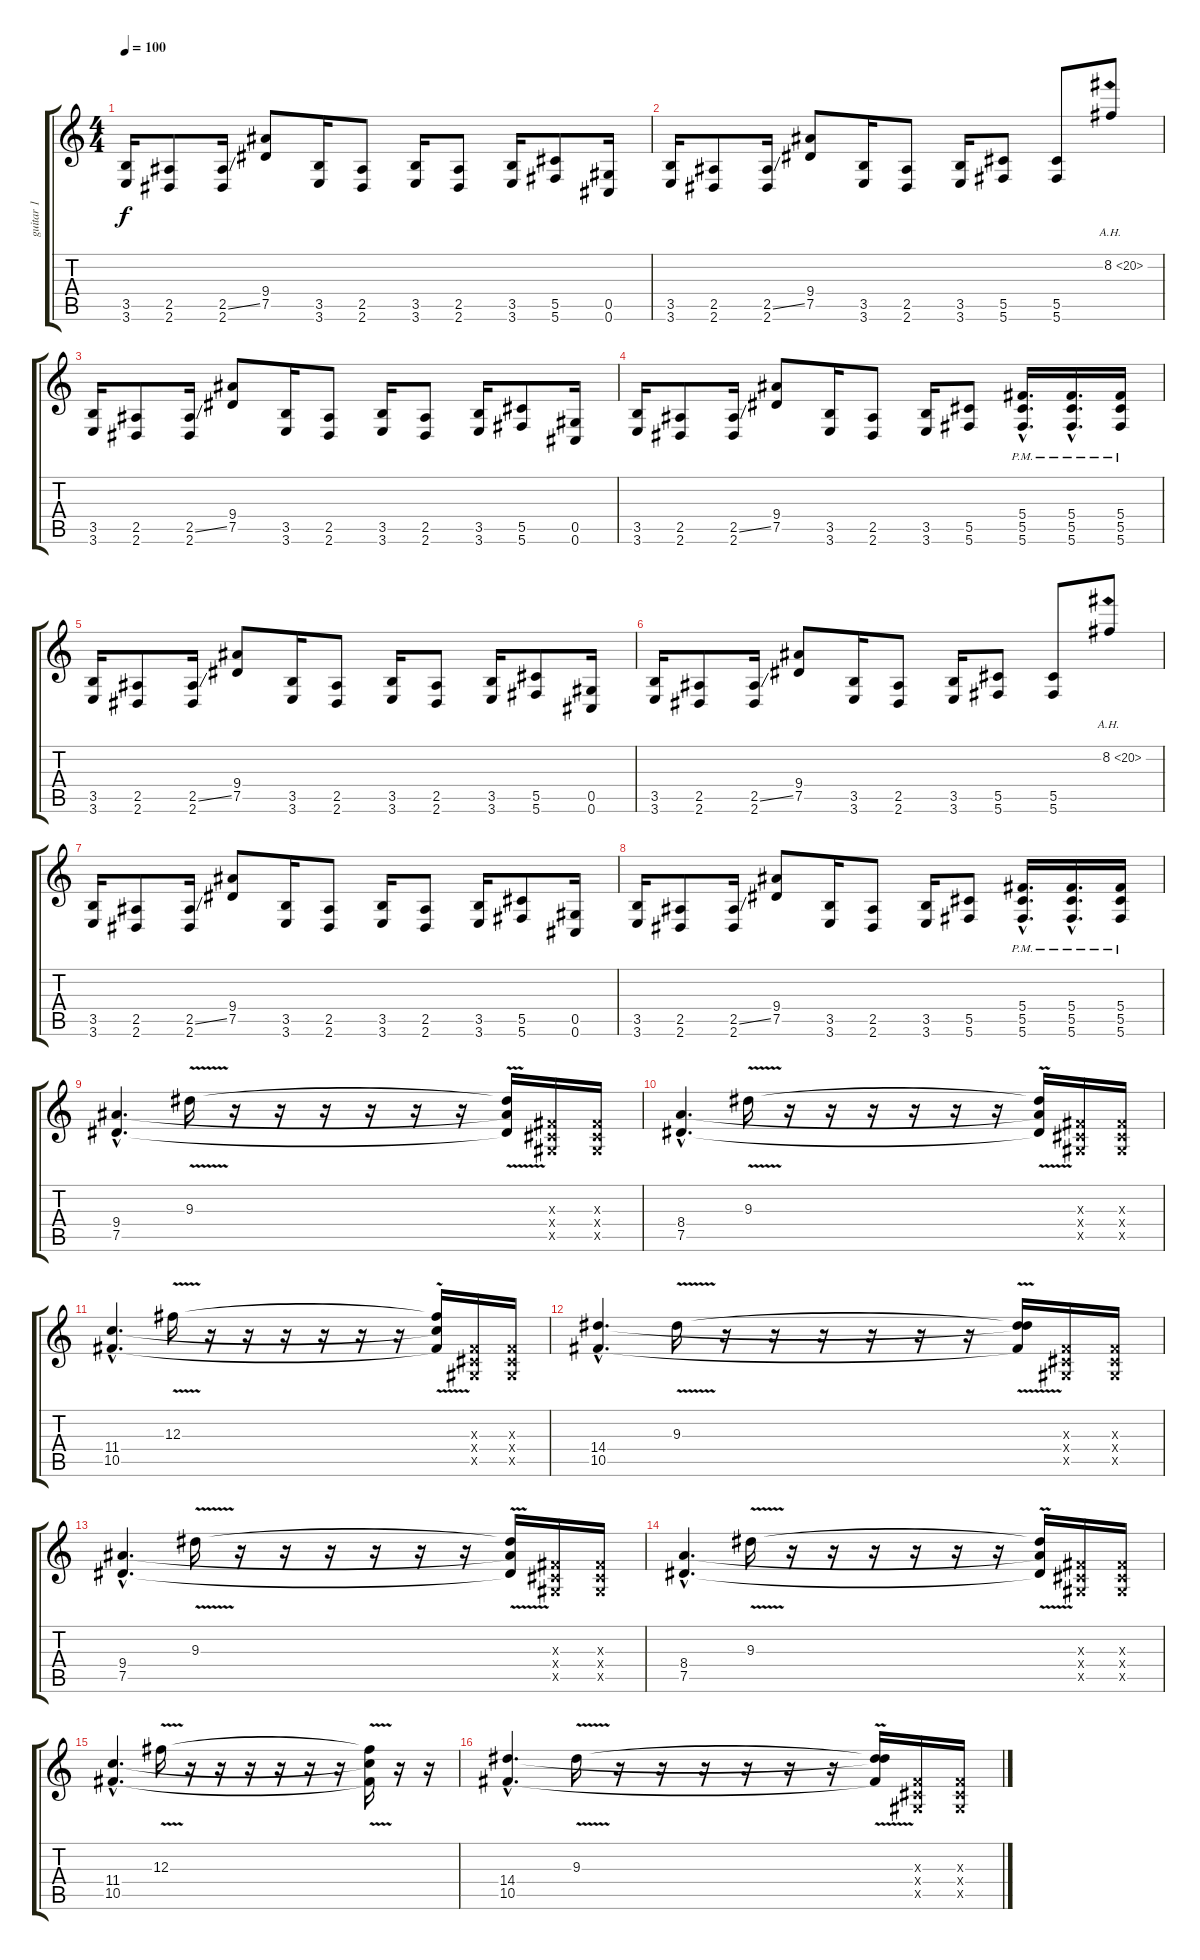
\track ("guitar 1" "guitar 1") {instrument distortionguitar}
\staff {score tabs}
\tuning (Eb4 Bb3 Gb3 Db3 Ab2 Db2) {hide}
\ts (4 4)
\tempo 100
\clef g2
\ks c
(3.5 3.6).16{dy f instrument distortionguitar} (2.5 2.6).8 (2.5{ss} 2.6).16 (9.4 7.5).8 (3.5 3.6).16 (2.5 2.6).8 (3.5 3.6).16 (2.5 2.6).8 (3.5 3.6).16 (5.5 5.6).8 (0.5 0.6).16 |
(3.5 3.6).16 (2.5 2.6).8 (2.5{ss} 2.6).16 (9.4 7.5).8 (3.5 3.6).16 (2.5 2.6).8 (3.5 3.6).16 (5.5 5.6).8 (5.5 5.6).8 8.2{ah 12}.8 |
(3.5 3.6).16 (2.5 2.6).8 (2.5{ss} 2.6).16 (9.4 7.5).8 (3.5 3.6).16 (2.5 2.6).8 (3.5 3.6).16 (2.5 2.6).8 (3.5 3.6).16 (5.5 5.6).8 (0.5 0.6).16 |
(3.5 3.6).16 (2.5 2.6).8 (2.5{ss} 2.6).16 (9.4 7.5).8 (3.5 3.6).16 (2.5 2.6).8 (3.5 3.6).16 (5.5 5.6).8 (5.4{hac pm} 5.5{hac pm} 5.6{hac pm}).16{d} (5.4{hac pm} 5.5{hac pm} 5.6{hac pm}).16{d} (5.4{pm} 5.5{pm} 5.6{pm}).16 |
(3.5 3.6).16 (2.5 2.6).8 (2.5{ss} 2.6).16 (9.4 7.5).8 (3.5 3.6).16 (2.5 2.6).8 (3.5 3.6).16 (2.5 2.6).8 (3.5 3.6).16 (5.5 5.6).8 (0.5 0.6).16 |
(3.5 3.6).16 (2.5 2.6).8 (2.5{ss} 2.6).16 (9.4 7.5).8 (3.5 3.6).16 (2.5 2.6).8 (3.5 3.6).16 (5.5 5.6).8 (5.5 5.6).8 8.2{ah 12}.8 |
(3.5 3.6).16 (2.5 2.6).8 (2.5{ss} 2.6).16 (9.4 7.5).8 (3.5 3.6).16 (2.5 2.6).8 (3.5 3.6).16 (2.5 2.6).8 (3.5 3.6).16 (5.5 5.6).8 (0.5 0.6).16 |
(3.5 3.6).16 (2.5 2.6).8 (2.5{ss} 2.6).16 (9.4 7.5).8 (3.5 3.6).16 (2.5 2.6).8 (3.5 3.6).16 (5.5 5.6).8 (5.4{hac pm} 5.5{hac pm} 5.6{hac pm}).16{d} (5.4{hac pm} 5.5{hac pm} 5.6{hac pm}).16{d} (5.4{pm} 5.5{pm} 5.6{pm}).16 |
(9.4{hac} 7.5{hac}).4{d} 9.3{v}.16 r.16 r.16 r.16 r.16 r.16 r.16 (9.3{t} 9.4{t} 7.5{t}).16 (0.3{x} 0.4{x} 0.5{x}).16 (0.3{x} 0.4{x} 0.5{x}).16 |
(8.4{hac} 7.5{hac}).4{d} 9.3{v}.16 r.16 r.16 r.16 r.16 r.16 r.16 (9.3{t} 8.4{t} 7.5{t}).16 (0.3{x} 0.4{x} 0.5{x}).16 (0.3{x} 0.4{x} 0.5{x}).16 |
(11.4{hac} 10.5{hac}).4{d} 12.3{v}.16 r.16 r.16 r.16 r.16 r.16 r.16 (12.3{t} 11.4{t} 10.5{t}).16 (0.3{x} 0.4{x} 0.5{x}).16 (0.3{x} 0.4{x} 0.5{x}).16 |
(14.4{hac} 10.5{hac}).4{d} 9.3{v}.16 r.16 r.16 r.16 r.16 r.16 r.16 (9.3{t} 14.4{t} 10.5{t}).16 (0.3{x} 0.4{x} 0.5{x}).16 (0.3{x} 0.4{x} 0.5{x}).16 |
(9.4{hac} 7.5{hac}).4{d} 9.3{v}.16 r.16 r.16 r.16 r.16 r.16 r.16 (9.3{t} 9.4{t} 7.5{t}).16 (0.3{x} 0.4{x} 0.5{x}).16 (0.3{x} 0.4{x} 0.5{x}).16 |
(8.4{hac} 7.5{hac}).4{d} 9.3{v}.16 r.16 r.16 r.16 r.16 r.16 r.16 (9.3{t} 8.4{t} 7.5{t}).16 (0.3{x} 0.4{x} 0.5{x}).16 (0.3{x} 0.4{x} 0.5{x}).16 |
(11.4{hac} 10.5{hac}).4{d} 12.3{v}.16 r.16 r.16 r.16 r.16 r.16 r.16 (12.3{t} 11.4{t} 10.5{t}).16 r.16 r.16 |
(14.4{hac} 10.5{hac}).4{d} 9.3{v}.16 r.16 r.16 r.16 r.16 r.16 r.16 (9.3{t} 14.4{t} 10.5{t}).16 (0.3{x} 0.4{x} 0.5{x}).16 (0.3{x} 0.4{x} 0.5{x}).16
